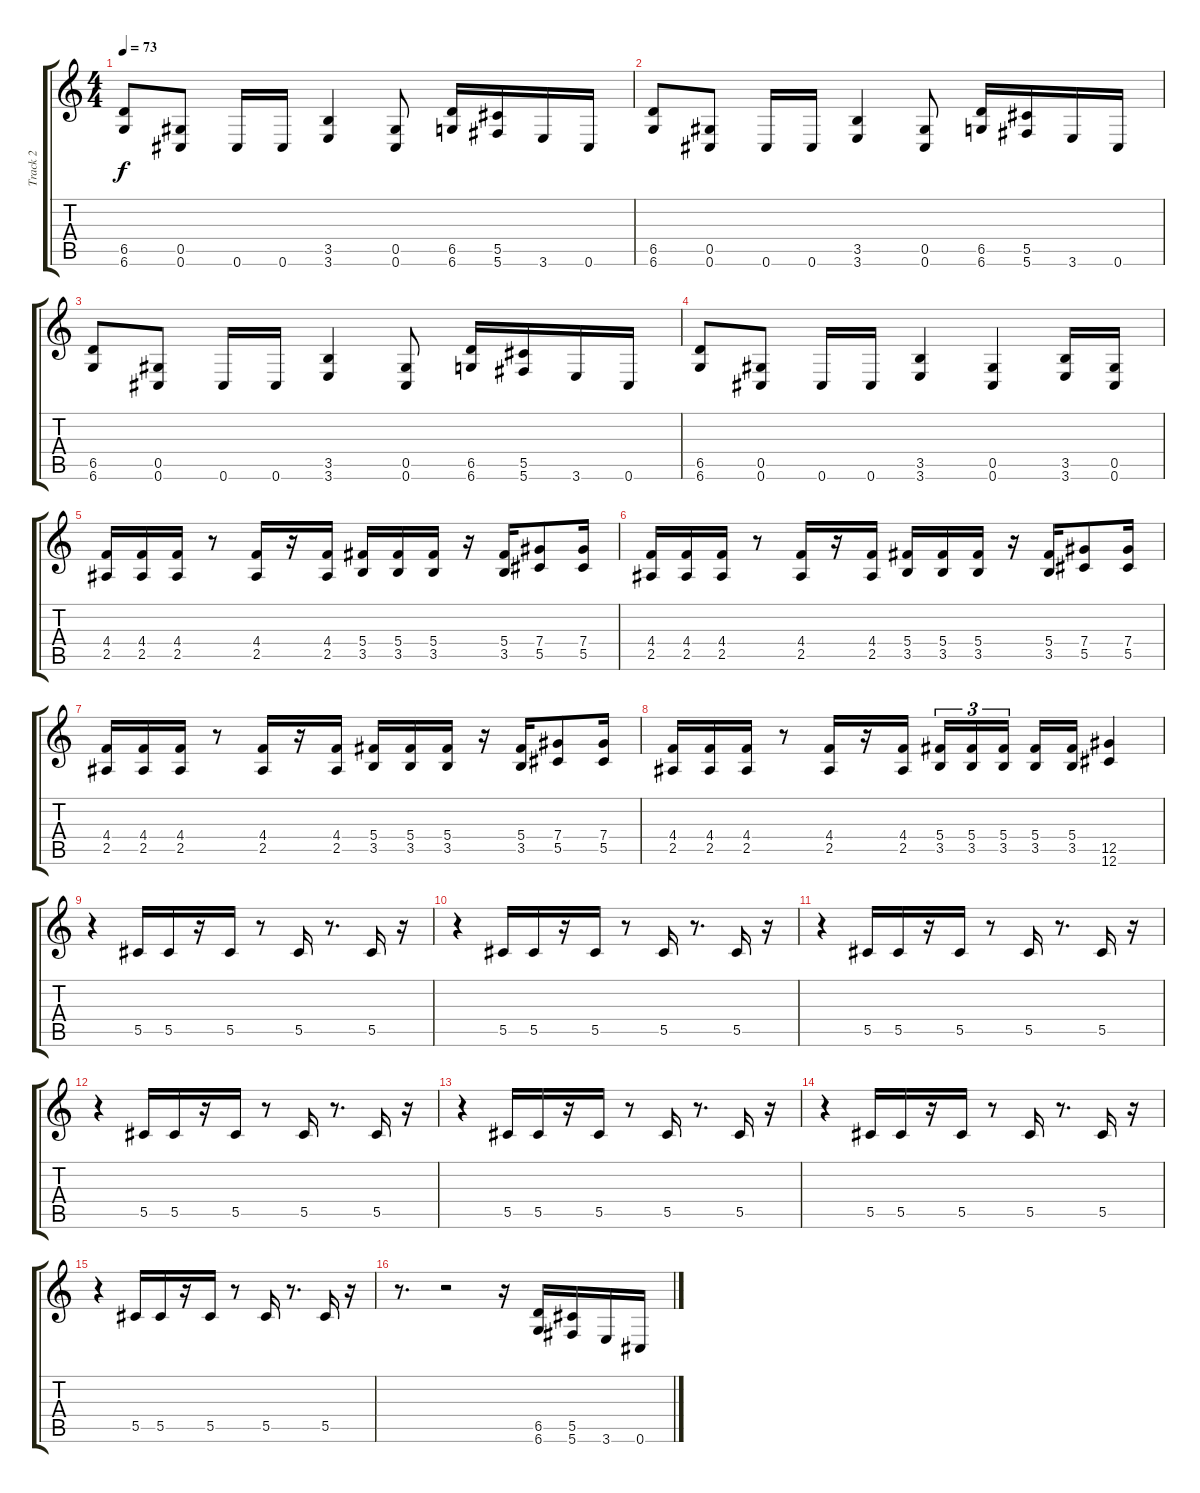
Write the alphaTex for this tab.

\track ("Track 2" "Track 2") {instrument distortionguitar}
\staff {score tabs}
\tuning (Eb4 Bb3 Gb3 Db3 Ab2 Db2) {hide}
\ts (4 4)
\tempo 73
\clef g2
\ks c
(6.5 6.6).8{dy f} (0.5 0.6).8 0.6.16 0.6.16 (3.5 3.6).4 (0.5 0.6).8 (6.5 6.6).16 (5.5 5.6).16 3.6.16 0.6.16 |
(6.5 6.6).8 (0.5 0.6).8 0.6.16 0.6.16 (3.5 3.6).4 (0.5 0.6).8 (6.5 6.6).16 (5.5 5.6).16 3.6.16 0.6.16 |
(6.5 6.6).8 (0.5 0.6).8 0.6.16 0.6.16 (3.5 3.6).4 (0.5 0.6).8 (6.5 6.6).16 (5.5 5.6).16 3.6.16 0.6.16 |
(6.5 6.6).8 (0.5 0.6).8 0.6.16 0.6.16 (3.5 3.6).4 (0.5 0.6).4 (3.5 3.6).16 (0.5 0.6).16 |
(4.4 2.5).16 (4.4 2.5).16 (4.4 2.5).16 r.8 (4.4 2.5).16 r.16 (4.4 2.5).16 (5.4 3.5).16 (5.4 3.5).16 (5.4 3.5).16 r.16 (5.4 3.5).16 (7.4 5.5).8 (7.4 5.5).16 |
(4.4 2.5).16 (4.4 2.5).16 (4.4 2.5).16 r.8 (4.4 2.5).16 r.16 (4.4 2.5).16 (5.4 3.5).16 (5.4 3.5).16 (5.4 3.5).16 r.16 (5.4 3.5).16 (7.4 5.5).8 (7.4 5.5).16 |
(4.4 2.5).16 (4.4 2.5).16 (4.4 2.5).16 r.8 (4.4 2.5).16 r.16 (4.4 2.5).16 (5.4 3.5).16 (5.4 3.5).16 (5.4 3.5).16 r.16 (5.4 3.5).16 (7.4 5.5).8 (7.4 5.5).16 |
(4.4 2.5).16 (4.4 2.5).16 (4.4 2.5).16 r.8 (4.4 2.5).16 r.16 (4.4 2.5).16 (5.4 3.5).16{tu (3 2)} (5.4 3.5).16{tu (3 2)} (5.4 3.5).16{tu (3 2)} (5.4 3.5).16 (5.4 3.5).16 (12.5 12.6).4 |
r.4 5.5.16{volume 9 balance 3 instrument lead5charang} 5.5.16 r.16 5.5.16 r.8 5.5.16 r.8{d} 5.5.16 r.16 |
r.4 5.5.16{volume 9 balance 3 instrument lead5charang} 5.5.16 r.16 5.5.16 r.8 5.5.16 r.8{d} 5.5.16 r.16 |
r.4 5.5.16{volume 9 balance 3 instrument lead5charang} 5.5.16 r.16 5.5.16 r.8 5.5.16 r.8{d} 5.5.16 r.16 |
r.4 5.5.16{volume 9 balance 3 instrument lead5charang} 5.5.16 r.16 5.5.16 r.8 5.5.16 r.8{d} 5.5.16 r.16 |
r.4 5.5.16{volume 9 balance 8 instrument synthbass1} 5.5.16 r.16 5.5.16 r.8 5.5.16 r.8{d} 5.5.16 r.16 |
r.4 5.5.16{volume 9 balance 8 instrument synthbass1} 5.5.16 r.16 5.5.16 r.8 5.5.16 r.8{d} 5.5.16 r.16 |
r.4 5.5.16{volume 9 balance 8 instrument synthbass1} 5.5.16 r.16 5.5.16 r.8 5.5.16 r.8{d} 5.5.16 r.16 |
r.8{d} r.2 r.16 (6.5 6.6).16{volume 13 balance 8 instrument distortionguitar} (5.5 5.6).16 3.6.16 0.6.16
